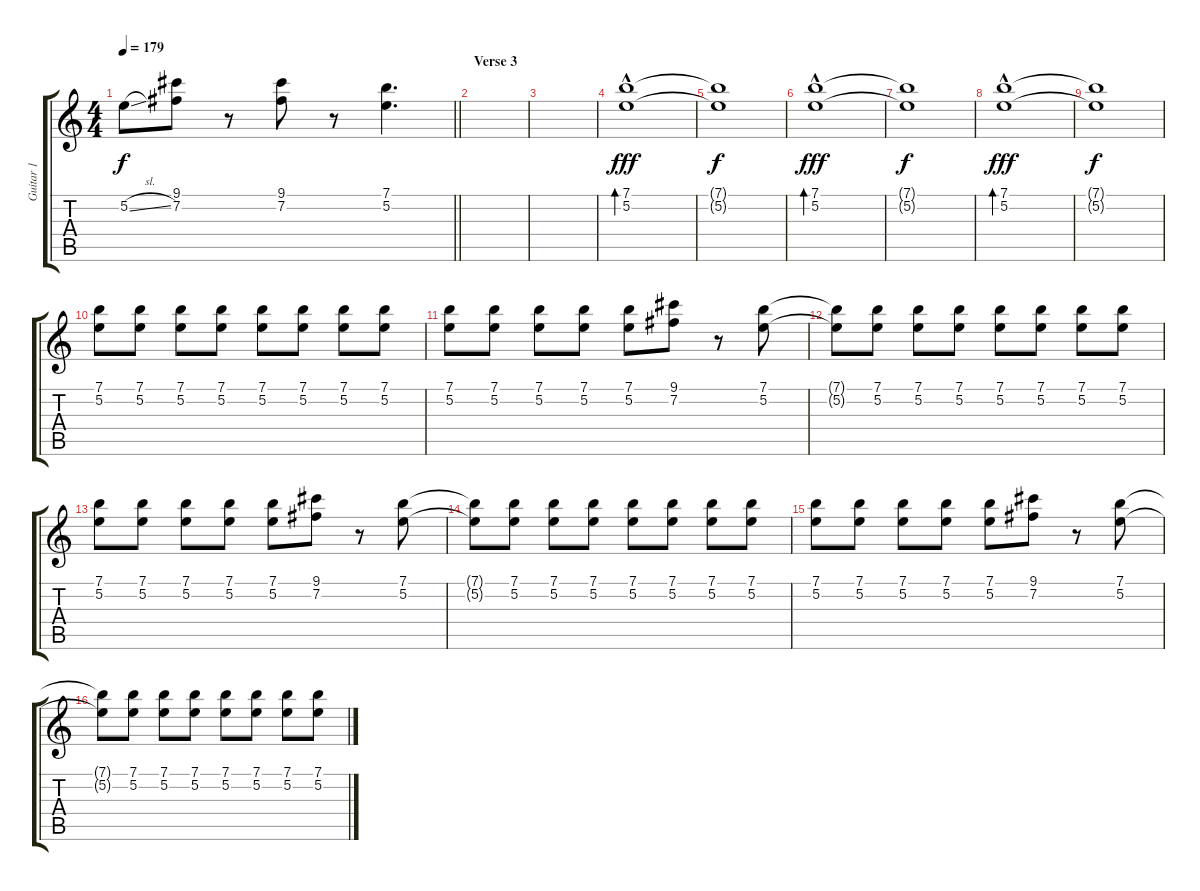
\track ("Guitar 1" "Guitar 1") {instrument electricguitarjazz}
\staff {score tabs}
\tuning (E4 B3 G3 D3 A2 E2) {hide}
\ts (4 4)
\tempo 179
\clef g2
\barLineRight lightlight
\ks c
5.2{sl}.8{dy f} (9.1 7.2).8 r.8 (9.1 7.2).8 r.8 (7.1 5.2).4{d} |
\section ("" "Verse 3")
|
|
(7.1{hac} 5.2{hac}).1{bd 480 dy fff} |
(7.1{t} 5.2{t}).1{dy f} |
(7.1{hac} 5.2{hac}).1{bd 480 dy fff} |
(7.1{t} 5.2{t}).1{dy f} |
(7.1{hac} 5.2{hac}).1{bd 480 dy fff} |
(7.1{t} 5.2{t}).1{dy f} |
(7.1 5.2).8 (7.1 5.2).8 (7.1 5.2).8 (7.1 5.2).8 (7.1 5.2).8 (7.1 5.2).8 (7.1 5.2).8 (7.1 5.2).8 |
(7.1 5.2).8 (7.1 5.2).8 (7.1 5.2).8 (7.1 5.2).8 (7.1 5.2).8 (9.1 7.2).8 r.8 (7.1 5.2).8 |
(7.1{t} 5.2{t}).8 (7.1 5.2).8 (7.1 5.2).8 (7.1 5.2).8 (7.1 5.2).8 (7.1 5.2).8 (7.1 5.2).8 (7.1 5.2).8 |
(7.1 5.2).8 (7.1 5.2).8 (7.1 5.2).8 (7.1 5.2).8 (7.1 5.2).8 (9.1 7.2).8 r.8 (7.1 5.2).8 |
(7.1{t} 5.2{t}).8 (7.1 5.2).8 (7.1 5.2).8 (7.1 5.2).8 (7.1 5.2).8 (7.1 5.2).8 (7.1 5.2).8 (7.1 5.2).8 |
(7.1 5.2).8 (7.1 5.2).8 (7.1 5.2).8 (7.1 5.2).8 (7.1 5.2).8 (9.1 7.2).8 r.8 (7.1 5.2).8 |
(7.1{t} 5.2{t}).8 (7.1 5.2).8 (7.1 5.2).8 (7.1 5.2).8 (7.1 5.2).8 (7.1 5.2).8 (7.1 5.2).8 (7.1 5.2).8
